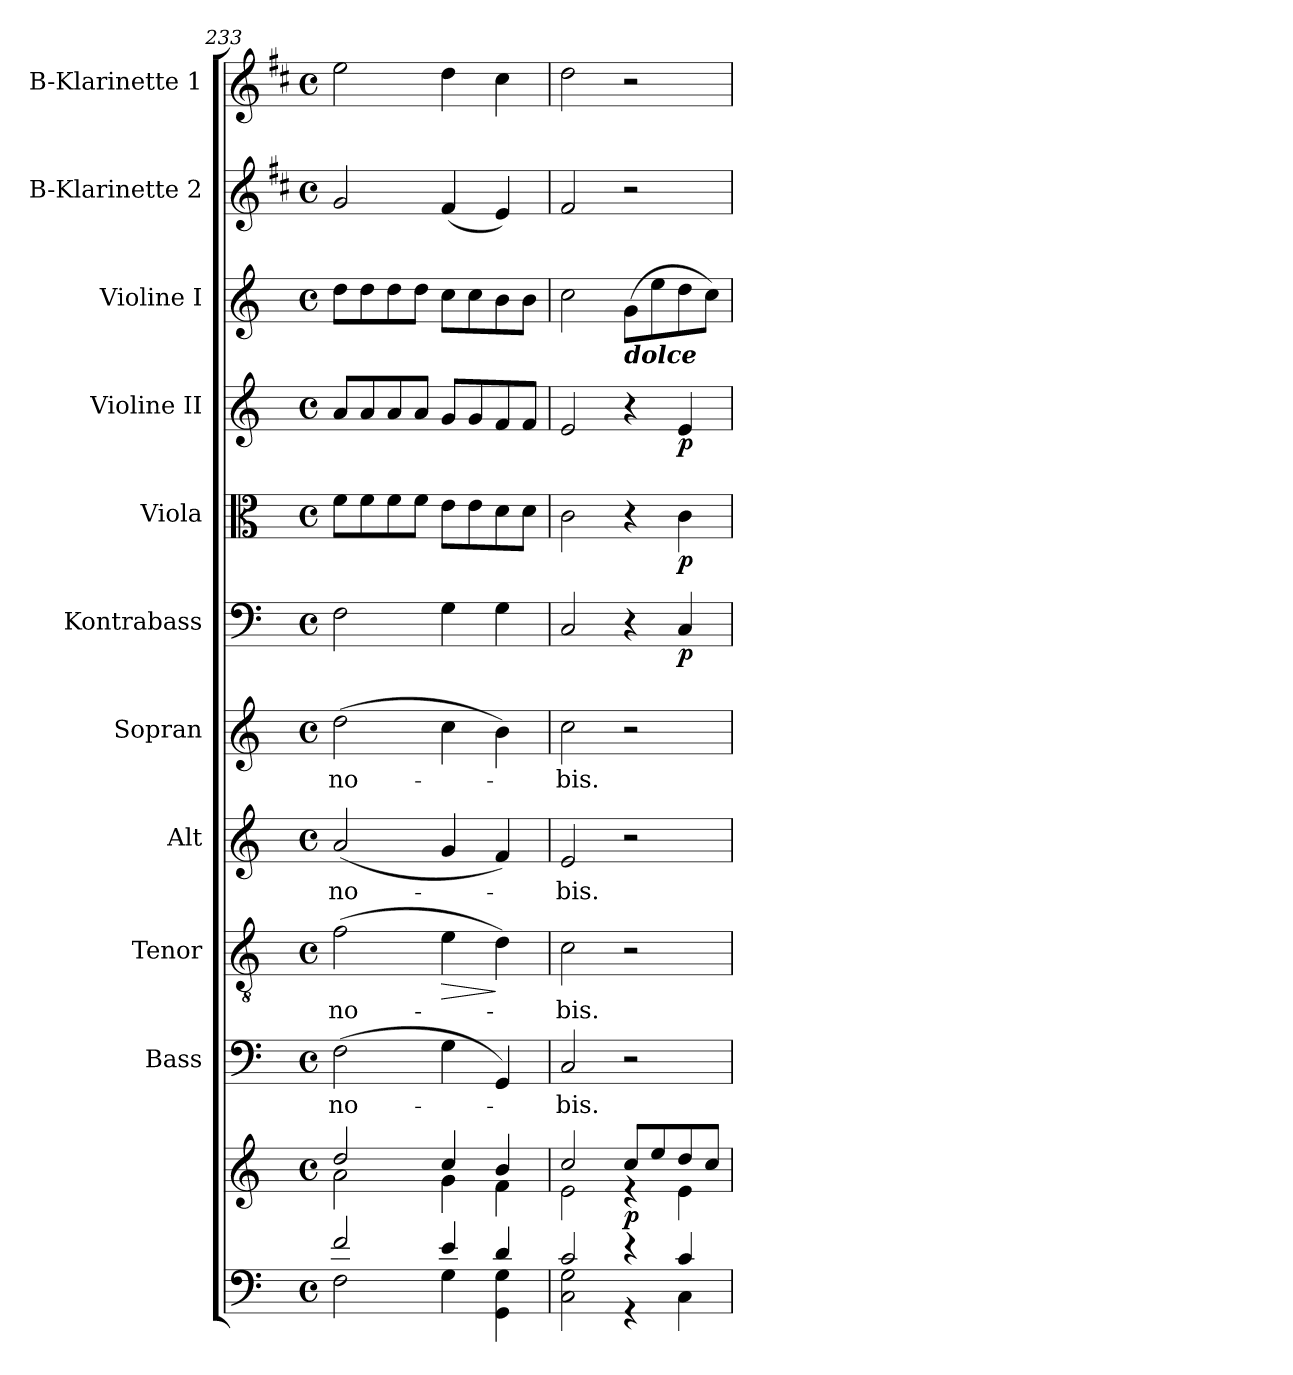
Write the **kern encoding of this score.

**kern	**kern	**dynam	**kern	**text	**kern	**text	**dynam	**kern	**text	**kern	**text	**kern	**dynam	**kern	**dynam	**kern	**dynam	**kern	**kern	**kern
*part11	*part11	*part11	*part10	*part10	*part9	*part9	*part9	*part8	*part8	*part7	*part7	*part6	*part6	*part5	*part5	*part4	*part4	*part3	*part2	*part1
*staff12	*staff11	*staff11/12	*staff10	*staff10	*staff9	*staff9	*staff9	*staff8	*staff8	*staff7	*staff7	*staff6	*staff6	*staff5	*staff5	*staff4	*staff4	*staff3	*staff2	*staff1
*	*	*	*I"Bass	*	*I"Tenor	*	*	*I"Alt	*	*I"Sopran	*	*I"Kontrabass	*	*I"Viola	*	*I"Violine II	*	*I"Violine I	*I"B-Klarinette 2	*I"B-Klarinette 1
*	*	*	*I'B.	*	*I'T.	*	*	*I'A.	*	*I'S.	*	*I'Kb.	*	*I'Vla.	*	*I'Vl. II	*	*I'Vl. I	*I'B Kl. 2	*I'B Kl. 1
!!LO:PB:g=z
*clefF4	*clefG2	*	*clefF4	*	*clefGv2	*	*	*clefG2	*	*clefG2	*	*clefF4	*	*clefC3	*	*clefG2	*	*clefG2	*clefG2	*clefG2
*	*	*	*	*	*	*	*	*	*	*	*	*ITrd7c12	*	*	*	*	*	*	*ITrd1c2	*ITrd1c2
*k[]	*k[]	*	*k[]	*	*k[]	*	*	*k[]	*	*k[]	*	*k[]	*	*k[]	*	*k[]	*	*k[]	*k[]	*k[]
*C:	*C:	*	*C:	*	*C:	*	*	*C:	*	*C:	*	*C:	*	*C:	*	*C:	*	*C:	*C:	*C:
*M4/4	*M4/4	*	*M4/4	*	*M4/4	*	*	*M4/4	*	*M4/4	*	*M4/4	*	*M4/4	*	*M4/4	*	*M4/4	*M4/4	*M4/4
*met(c)	*met(c)	*	*met(c)	*	*met(c)	*	*	*met(c)	*	*met(c)	*	*met(c)	*	*met(c)	*	*met(c)	*	*met(c)	*met(c)	*met(c)
=233	=233	=233	=233	=233	=233	=233	=233	=233	=233	=233	=233	=233	=233	=233	=233	=233	=233	=233	=233	=233
*^	*^	*	*	*	*	*	*	*	*	*	*	*	*	*	*	*	*	*	*	*
!	!	!	!	!	!	!LO:LY:b	!	!LO:LY:b	!	!	!LO:LY:b	!	!LO:LY:b	!	!	!	!	!	!	!	!	!
2f/	2F\	2dd/	2a\	.	(>2F\	no-	(>2f\	no-	.	(<2a/	no-	(>2dd\	no-	2FF\	.	8f\L	.	8a/L	.	8dd\L	2f/	2dd\
.	.	.	.	.	.	.	.	.	.	.	.	.	.	.	.	8f\	.	8a/	.	8dd\	.	.
.	.	.	.	.	.	.	.	.	.	.	.	.	.	.	.	8f\	.	8a/	.	8dd\	.	.
.	.	.	.	.	.	.	.	.	.	.	.	.	.	.	.	8f\J	.	8a/J	.	8dd\J	.	.
!	!	!	!	!	!	!	!	!	!LO:HP:b	!	!	!	!	!	!	!	!	!	!	!	!	!
4e/	4G\	4cc/	4g\	.	4G\	.	4e\	.	>	4g/	.	4cc\	.	4GG\	.	8e\L	.	8g/L	.	8cc\L	(<4e/	4cc\
.	.	.	.	.	.	.	.	.	.	.	.	.	.	.	.	8e\	.	8g/	.	8cc\	.	.
4d/	4GG\ 4G\	4b/	4f\	.	4GG/)	.	4d\)	.	]	4f/)	.	4b\)	.	4GG\	.	8d\	.	8f/	.	8b\	4d/)	4b\
.	.	.	.	.	.	.	.	.	.	.	.	.	.	.	.	8d\J	.	8f/J	.	8b\J	.	.
=234	=234	=234	=234	=234	=234	=234	=234	=234	=234	=234	=234	=234	=234	=234	=234	=234	=234	=234	=234	=234	=234	=234
!	!	!	!	!	!	!LO:LY:b	!	!LO:LY:b	!	!	!LO:LY:b	!	!LO:LY:b	!	!	!	!	!	!	!	!	!
2c/	2C\ 2G\	2cc/	2e\	.	2C/	-bis.	2c\	-bis.	.	2e/	-bis.	2cc\	-bis.	2CC/	.	2c\	.	2e/	.	2cc\	2e/	2cc\
!	!	!	!	!	!	!	!	!	!	!	!	!	!	!	!	!	!	!	!	!LO:TX:b:Bi:t=dolce	!	!
!	!	!	!	!LO:DY:b	!	!	!	!	!	!	!	!	!	!	!	!	!	!	!	!	!	!
4r	4r	8cc/L	4rd	p	2r	.	2r	.	.	2r	.	2r	.	4r	.	4r	.	4r	.	(>8g\L	2r	2r
.	.	8ee/	.	.	.	.	.	.	.	.	.	.	.	.	.	.	.	.	.	8ee\	.	.
!	!	!	!	!	!	!	!	!	!	!	!	!	!	!	!LO:DY:b	!	!LO:DY:b	!	!LO:DY:b	!	!	!
4c/	4C\	8dd/	4e\	.	.	.	.	.	.	.	.	.	.	4CC/	p	4c\	p	4e/	p	8dd\	.	.
.	.	8cc/J	.	.	.	.	.	.	.	.	.	.	.	.	.	.	.	.	.	8cc\J)	.	.
*v	*v	*	*	*	*	*	*	*	*	*	*	*	*	*	*	*	*	*	*	*	*	*
*	*v	*v	*	*	*	*	*	*	*	*	*	*	*	*	*	*	*	*	*	*	*
=	=	=	=	=	=	=	=	=	=	=	=	=	=	=	=	=	=	=	=	=
*-	*-	*-	*-	*-	*-	*-	*-	*-	*-	*-	*-	*-	*-	*-	*-	*-	*-	*-	*-	*-
